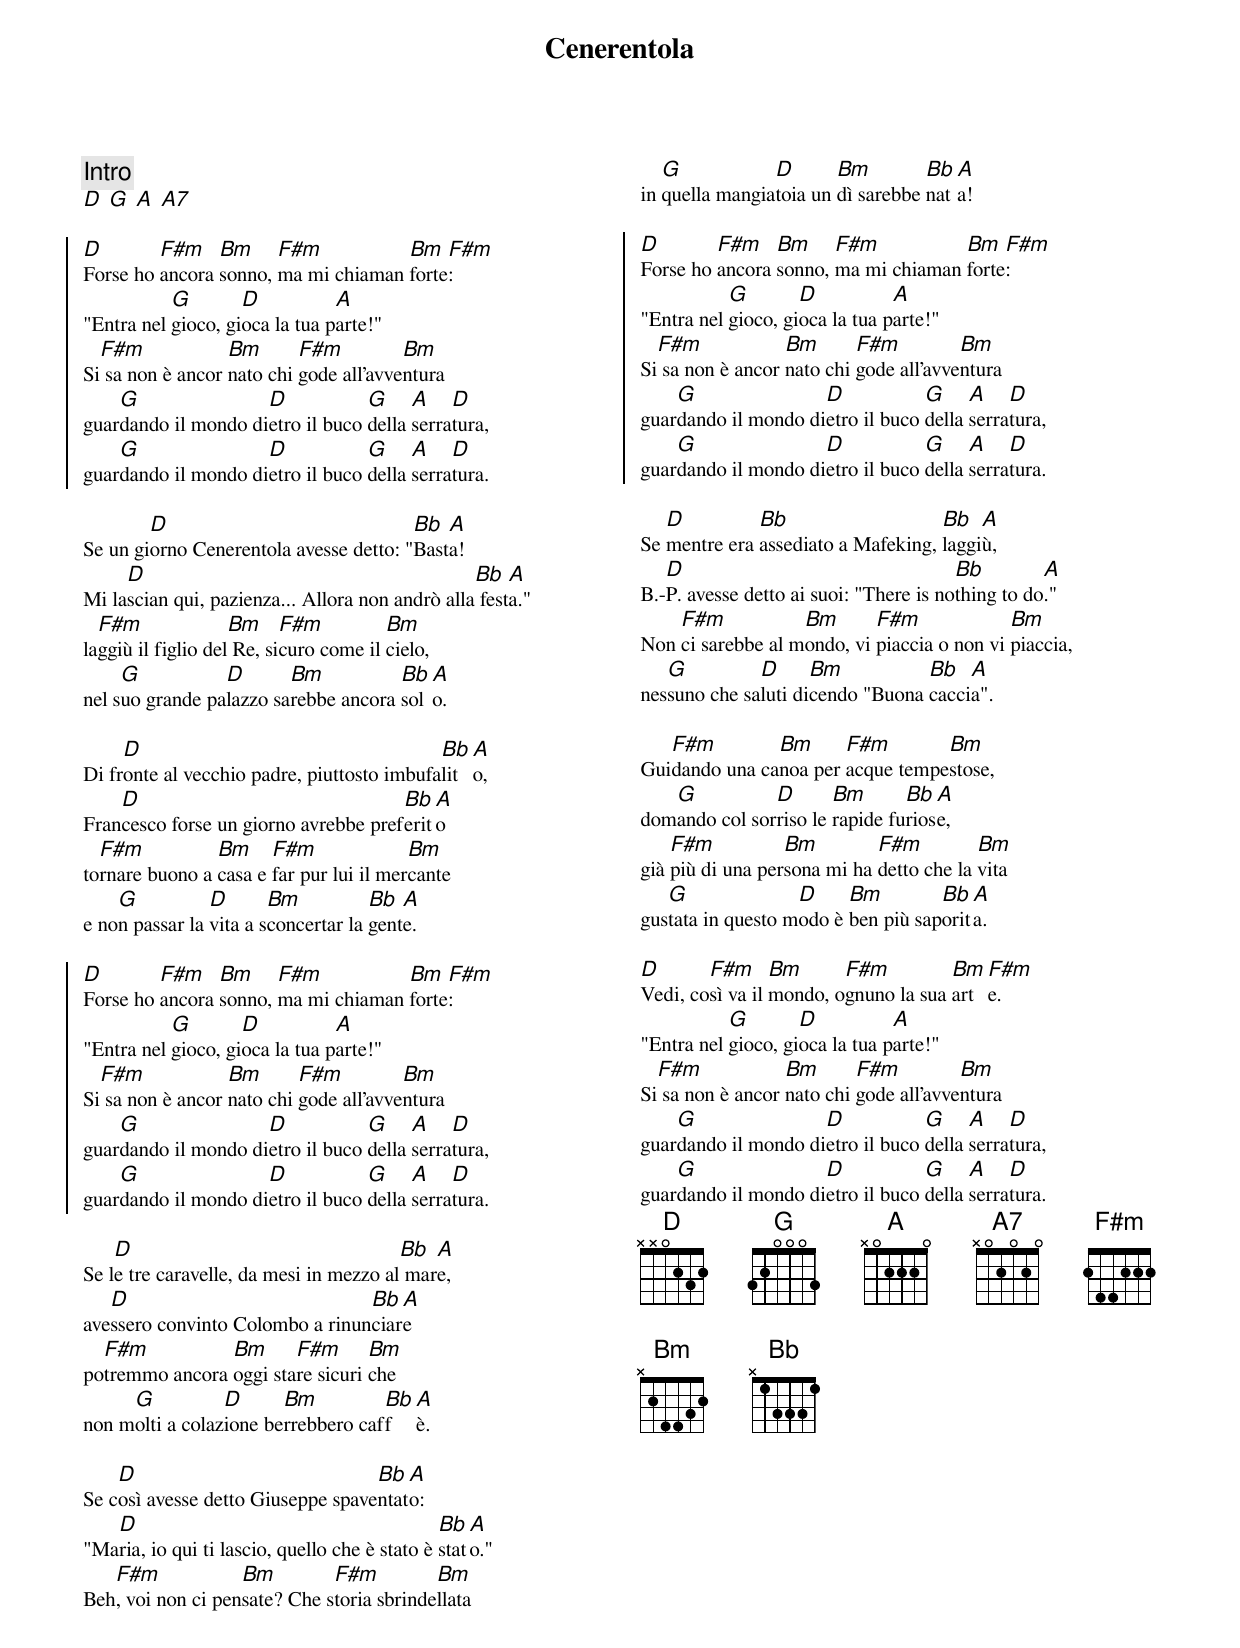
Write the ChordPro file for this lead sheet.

{title:Cenerentola}
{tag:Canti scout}
{columns: 2}
{textsize: 10}

{comment: Intro}
[D] [G] [A] [A7]

{start_of_chorus}
[D]Forse ho [F#m]ancora [Bm]sonno, [F#m]ma mi chiaman [Bm]forte[F#m]:
"Entra nel [G]gioco, gi[D]oca la tua p[A]arte!"
Si[F#m] sa non è ancor [Bm]nato chi [F#m]gode all'avve[Bm]ntura
guar[G]dando il mondo di[D]etro il buco [G]della [A]serra[D]tura,
guar[G]dando il mondo di[D]etro il buco [G]della [A]serra[D]tura.
{end_of_chorus}

Se un gi[D]orno Cenerentola avesse detto: "[Bb]Bast[A]a!
Mi la[D]scian qui, pazienza... Allora non andrò alla[Bb] fest[A]a."
la[F#m]ggiù il figlio del[Bm] Re, si[F#m]curo come il [Bm]cielo,
nel s[G]uo grande pa[D]lazzo sa[Bm]rebbe ancora [Bb]sol[A]o.

Di fr[D]onte al vecchio padre, piuttosto imbufa[Bb]lit[A]o,
Fran[D]cesco forse un giorno avrebbe pref[Bb]erit[A]o
to[F#m]rnare buono a [Bm]casa e [F#m]far pur lui il mer[Bm]cante
e no[G]n passar la [D]vita a s[Bm]concertar la [Bb]gent[A]e.

{start_of_chorus}
[D]Forse ho [F#m]ancora [Bm]sonno, [F#m]ma mi chiaman [Bm]forte[F#m]:
"Entra nel [G]gioco, gi[D]oca la tua p[A]arte!"
Si[F#m] sa non è ancor [Bm]nato chi [F#m]gode all'avve[Bm]ntura
guar[G]dando il mondo di[D]etro il buco [G]della [A]serra[D]tura,
guar[G]dando il mondo di[D]etro il buco [G]della [A]serra[D]tura.
{end_of_chorus}

Se l[D]e tre caravelle, da mesi in mezzo al[Bb] mar[A]e,
ave[D]ssero convinto Colombo a rinun[Bb]ciar[A]e
po[F#m]tremmo ancora [Bm]oggi sta[F#m]re sicuri [Bm]che
non m[G]olti a colaz[D]ione be[Bm]rrebbero caf[Bb]f[A]è.

Se c[D]osì avesse detto Giuseppe spave[Bb]ntat[A]o:
"Ma[D]ria, io qui ti lascio, quello che è stato è [Bb]stat[A]o."
Beh[F#m], voi non ci pen[Bm]sate? Che s[F#m]toria sbrinde[Bm]llata
in [G]quella mangia[D]toia un [Bm]dì sarebbe [Bb]nat[A]a!

{start_of_chorus}
[D]Forse ho [F#m]ancora [Bm]sonno, [F#m]ma mi chiaman [Bm]forte[F#m]:
"Entra nel [G]gioco, gi[D]oca la tua p[A]arte!"
Si[F#m] sa non è ancor [Bm]nato chi [F#m]gode all'avve[Bm]ntura
guar[G]dando il mondo di[D]etro il buco [G]della [A]serra[D]tura,
guar[G]dando il mondo di[D]etro il buco [G]della [A]serra[D]tura.
{end_of_chorus}

Se [D]mentre era [Bb]assediato a Mafeking, [Bb]laggi[A]ù,
B.-[D]P. avesse detto ai suoi: "There is no[Bb]thing to do[A]."
Non [F#m]ci sarebbe al m[Bm]ondo, vi [F#m]piaccia o non vi [Bm]piaccia,
nes[G]suno che sa[D]luti di[Bm]cendo "Buona [Bb]cacci[A]a".

Gui[F#m]dando una ca[Bm]noa per [F#m]acque tempe[Bm]stose,
dom[G]ando col sor[D]riso le [Bm]rapide fu[Bb]rios[A]e,
già [F#m]più di una per[Bm]sona mi ha [F#m]detto che la [Bm]vita
gus[G]tata in questo m[D]odo è [Bm]ben più sap[Bb]orit[A]a.

[D]Vedi, co[F#m]sì va il [Bm]mondo, o[F#m]gnuno la sua [Bm]art[F#m]e.
"Entra nel [G]gioco, gi[D]oca la tua p[A]arte!"
Si[F#m] sa non è ancor [Bm]nato chi [F#m]gode all'avve[Bm]ntura
guar[G]dando il mondo di[D]etro il buco [G]della [A]serra[D]tura,
guar[G]dando il mondo di[D]etro il buco [G]della [A]serra[D]tura.
